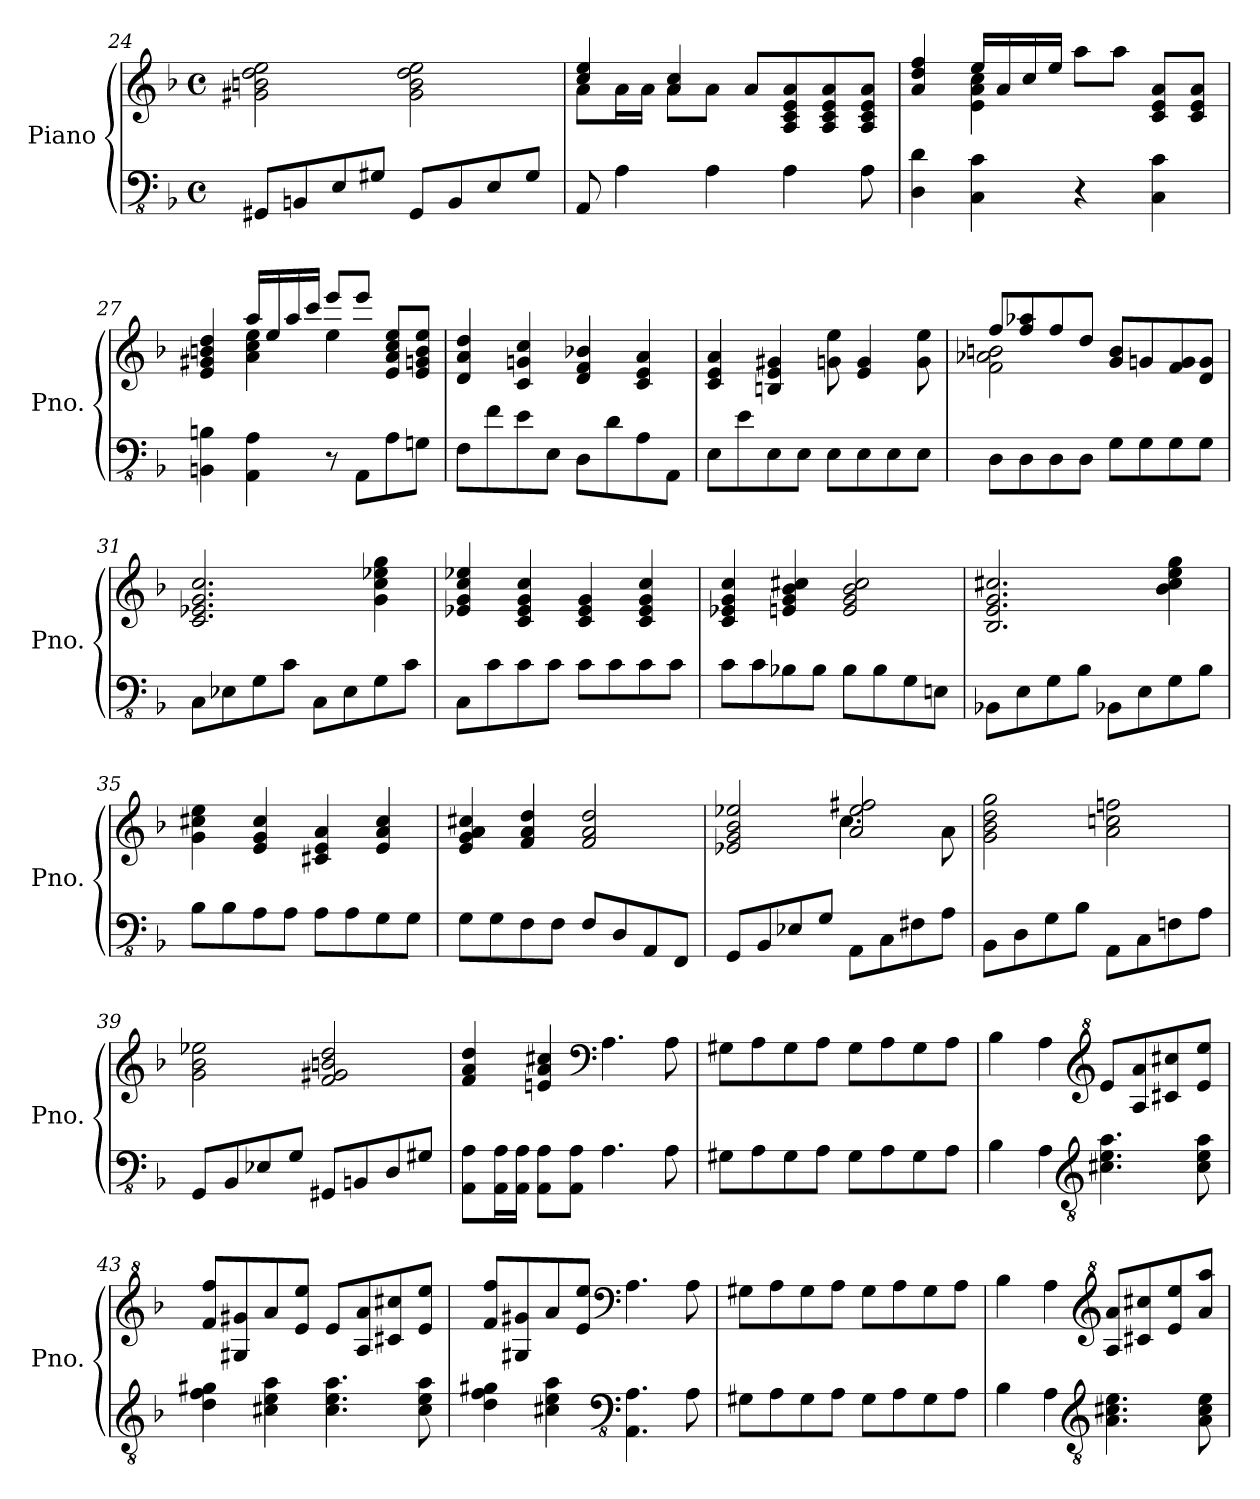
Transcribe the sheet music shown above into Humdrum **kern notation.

**kern	**kern
*part1	*part1
*staff2	*staff1
*I"Piano	*
*I'Pno.	*
!!LO:LB:g=z
*clefFv4	*clefG2
*k[b-]	*k[b-]
*M4/4	*M4/4
*met(c)	*met(c)
=24	=24
8GGG#X/L	2g#X\ 2bn\ 2dd\ 2ee\
8BBBn/	.
8EE/	.
8GG#X/J	.
8GGG#/L	2g#\ 2b\ 2dd\ 2ee\
8BBB/	.
8EE/	.
8GG#/J	.
=25	=25
*	*^
8AAA/	4cc/ 4ee/	8a\L
4AA\	.	16a\L
.	.	16a\JJ
.	4a/ 4cc/	8a\L
4AA\	.	8a\J
.	8a/L	2ryy
4AA\	8A/ 8c/ 8e/ 8a/	.
.	8A/ 8c/ 8e/ 8a/	.
8AA\	8A/ 8c/ 8e/ 8a/J	.
=26	=26	=26
4DD\ 4D\	4a/ 4dd/ 4ff/	4ryy
4CC\ 4C\	16ee/LL	4e\ 4a\ 4cc\
.	16a/	.
.	16cc/	.
.	16ee/JJ	.
4r	8aa\L	2ryy
.	8aa\J	.
4CC\ 4C\	8c/ 8e/ 8a/L	.
.	8c/ 8e/ 8a/J	.
!!LO:LB:g=z	!!
=27	=27	=27
4BBBn\ 4BBn\	4e/ 4g#X/ 4bn/ 4dd/	4ryy
4AAA\ 4AA\	16aa/LL	4a\ 4cc\ 4ee\
.	16ee/	.
.	16aa/	.
.	16ccc/JJ	.
8r	8eee/L	4ee\
8AAA\L	8eee/J	.
8AA\	8e/ 8a/ 8cc/ 8ee/L	4ryy
8GGn\J	8e/ 8gn/ 8b/ 8ee/J	.
*	*v	*v
=28	=28
8FF\L	4d/ 4a/ 4dd/
8F\	.
8E\	4c/ 4gn/ 4cc/
8EE\J	.
8DD\L	4d/ 4f/ 4b-X/
8D\	.
8AA\	4c/ 4e/ 4a/
8AAA\J	.
=29	=29
8EE\L	4c/ 4e/ 4a/
8E\	.
8EE\	4Bn/ 4e/ 4g#X/
8EE\J	.
8EE\L	8gn\ 8ee\
8EE\	4e/ 4g/
8EE\	.
8EE\J	8g\ 8ee\
!!LO:LB:g=z
=30	=30
*	*^
8DD\L	8ff/L	2f\ 2a-X\ 2bn\
8DD\	8ff/ 8aa-X/	.
8DD\	8ff/	.
8DD\J	8dd/J	.
8GG\L	8g/ 8b/L	2ryy
8GG\	8gn/	.
8GG\	8f/ 8g/	.
8GG\J	8d/ 8g/J	.
*	*v	*v
=31	=31
8CC\L	2.c/ 2.e-X/ 2.g/ 2.cc/
8EE-X\	.
8GG\	.
8C\J	.
8CC\L	.
8EE-\	.
8GG\	4g\ 4cc\ 4ee-X\ 4gg\
8C\J	.
=32	=32
8CC\L	4e-X/ 4g/ 4cc/ 4ee-X/
8C\	.
8C\	4c/ 4e-/ 4g/ 4cc/
8C\J	.
8C\L	4c/ 4e-/ 4g/
8C\	.
8C\	4c/ 4e-/ 4g/ 4cc/
8C\J	.
!!LO:PB:g=z
=33	=33
8C\L	4c/ 4e-X/ 4g/ 4cc/
8C\	.
8BB-X\	4en/ 4g/ 4b-/ 4cc#X/
8BB-\J	.
8BB-\L	2e/ 2g/ 2b-/ 2cc#/
8BB-\	.
8GG\	.
8EEn\J	.
=34	=34
8BBB-X\L	2.B-/ 2.e/ 2.g/ 2.cc#X/
8EE\	.
8GG\	.
8BB-\J	.
8BBB-X\L	.
8EE\	.
8GG\	4b-\ 4cc#\ 4ee\ 4gg\
8BB-\J	.
=35	=35
8BB-\L	4g\ 4cc#X\ 4ee\
8BB-\	.
8AA\	4e/ 4g/ 4cc#/
8AA\J	.
8AA\L	4c#X/ 4e/ 4a/
8AA\	.
8GG\	4e/ 4a/ 4cc#/
8GG\J	.
=36	=36
8GG\L	4e/ 4g/ 4a/ 4cc#X/
8GG\	.
8FF\	4f/ 4a/ 4dd/
8FF\J	.
8FF/L	2f/ 2a/ 2dd/
8DD/	.
8AAA/	.
8FFF/J	.
!!LO:LB:g=z
=37	=37
*	*^
8GGG/L	2e-X/ 2g/ 2b-/ 2ee-X/	2ryy
8BBB-/	.	.
8EE-X/	.	.
8GG/J	.	.
8AAA\L	2a/ 2ee-/ 2ff#X/	4.cc\
8CC\	.	.
8FF#X\	.	.
8AA\J	.	8a\
*	*v	*v
=38	=38
8BBB-\L	2g\ 2b-\ 2dd\ 2gg\
8DD\	.
8GG\	.
8BB-\J	.
8AAA\L	2a\ 2ccn\ 2ffn\
8CC\	.
8FFn\	.
8AA\J	.
=39	=39
8GGG/L	2g\ 2b-\ 2ee-X\
8BBB-/	.
8EE-X/	.
8GG/J	.
8GGG#X/L	2f/ 2g#X/ 2bn/ 2dd/
8BBBn/	.
8DD/	.
8GG#X/J	.
=40	=40
8AAA\ 8AA\L	4f/ 4a/ 4dd/
16AAA\ 16AA\L	.
16AAA\ 16AA\JJ	.
8AAA\ 8AA\L	4en/ 4a/ 4cc#X/
8AAA\ 8AA\J	.
*	*clefF4
4.AA\	4.A\
8AA\	8A\
!!LO:LB:g=z
=41	=41
8GG#X\L	8G#X\L
8AA\	8A\
8GG#\	8G#\
8AA\J	8A\J
8GG#\L	8G#\L
8AA\	8A\
8GG#\	8G#\
8AA\J	8A\J
=42	=42
4BB-\	4B-\
4AA\	4A\
*clefGv2	*clefG^2
4.c#X\ 4.e\ 4.a\	8ee/L
.	8a/ 8aa/
.	8cc#X/ 8ccc#X/
8c#\ 8e\ 8a\	8ee/ 8eee/J
=43	=43
4d\ 4f\ 4g#X\	8ff/ 8fff/L
.	8g#X/ 8gg#X/
4c#X\ 4e\ 4a\	8aa/
.	8ee/ 8eee/J
4.c#\ 4.e\ 4.a\	8ee/L
.	8a/ 8aa/
.	8cc#X/ 8ccc#X/
8c#\ 8e\ 8a\	8ee/ 8eee/J
=44	=44
4d\ 4f\ 4g#X\	8ff/ 8fff/L
.	8g#X/ 8gg#X/
4c#X\ 4e\ 4a\	8aa/
.	8ee/ 8eee/J
*clefFv4	*clefF4
4.AAA\ 4.AA\	4.A\
8AA\	8A\
!!LO:LB:g=z
=45	=45
8GG#X\L	8G#X\L
8AA\	8A\
8GG#\	8G#\
8AA\J	8A\J
8GG#\L	8G#\L
8AA\	8A\
8GG#\	8G#\
8AA\J	8A\J
=46	=46
4BB-\	4B-\
4AA\	4A\
*clefGv2	*clefG^2
4.A\ 4.c#X\ 4.e\	8a/ 8aa/L
.	8cc#X/ 8ccc#X/
.	8ee/ 8eee/
8A\ 8c#\ 8e\	8aa/ 8aaa/J
=	=
*-	*-
